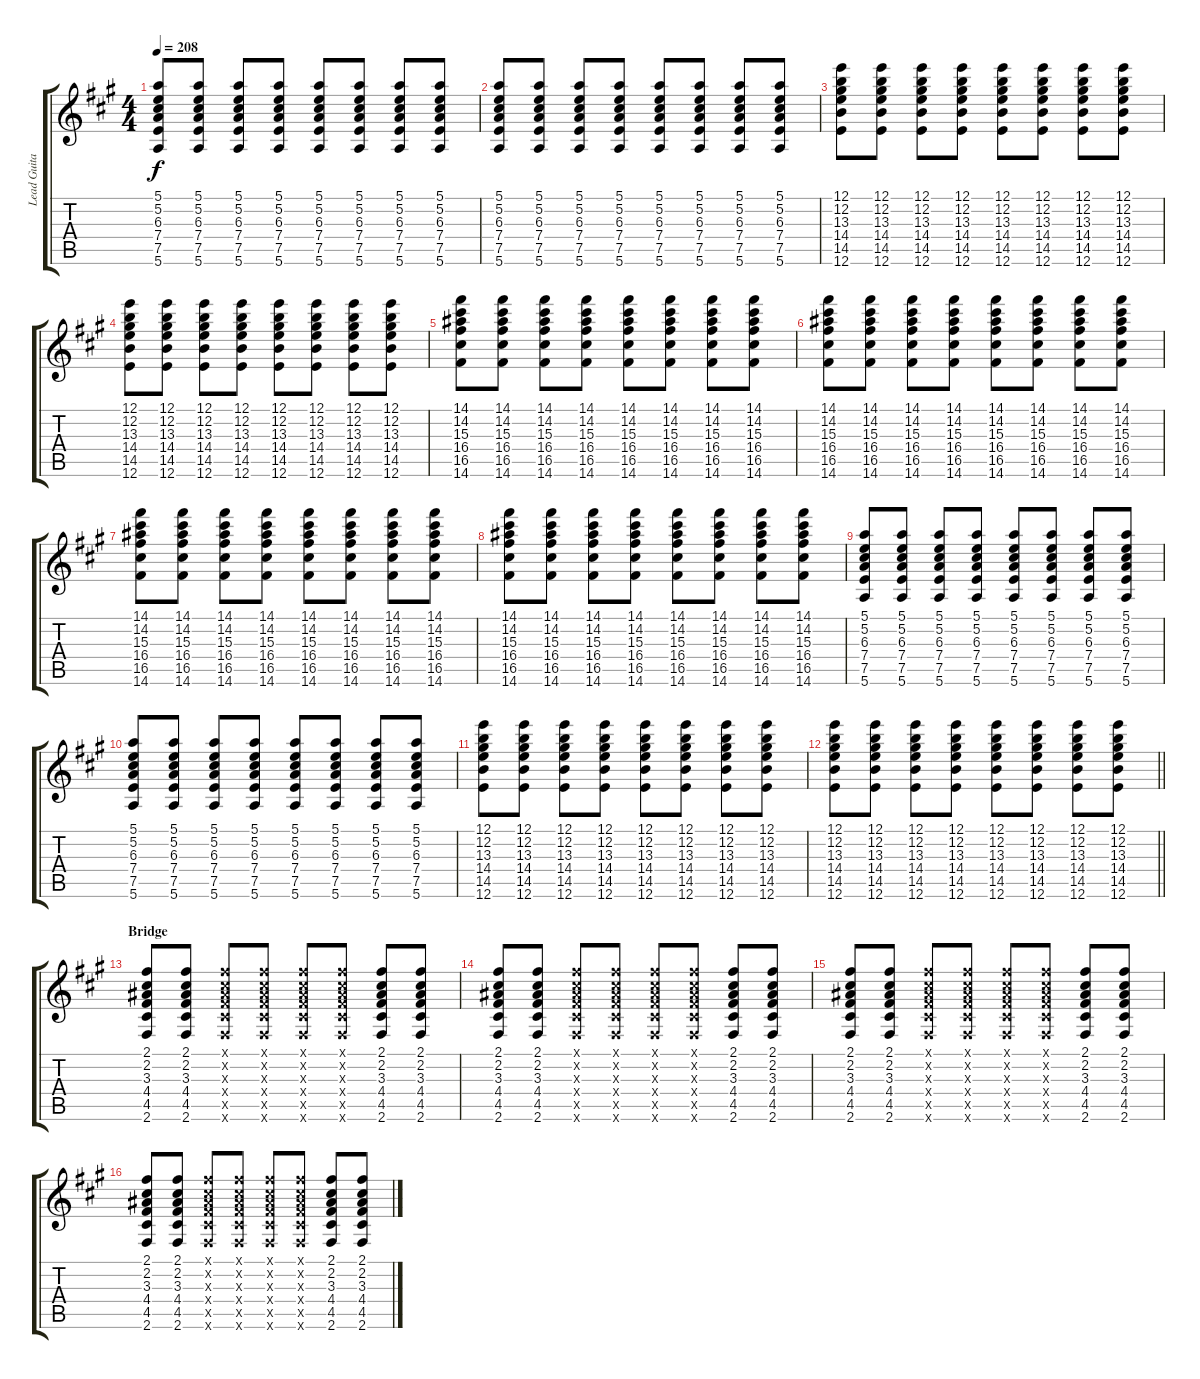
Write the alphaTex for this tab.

\track ("Lead Guitar" "Lead Guita") {instrument distortionguitar}
\staff {score tabs}
\tuning (E4 B3 G3 D3 A2 E2) {hide}
\ts (4 4)
\tempo 208
\clef g2
\ks a
(5.1 5.2 6.3 7.4 7.5 5.6).8{dy f} (5.1 5.2 6.3 7.4 7.5 5.6).8 (5.1 5.2 6.3 7.4 7.5 5.6).8 (5.1 5.2 6.3 7.4 7.5 5.6).8 (5.1 5.2 6.3 7.4 7.5 5.6).8 (5.1 5.2 6.3 7.4 7.5 5.6).8 (5.1 5.2 6.3 7.4 7.5 5.6).8 (5.1 5.2 6.3 7.4 7.5 5.6).8 |
(5.1 5.2 6.3 7.4 7.5 5.6).8 (5.1 5.2 6.3 7.4 7.5 5.6).8 (5.1 5.2 6.3 7.4 7.5 5.6).8 (5.1 5.2 6.3 7.4 7.5 5.6).8 (5.1 5.2 6.3 7.4 7.5 5.6).8 (5.1 5.2 6.3 7.4 7.5 5.6).8 (5.1 5.2 6.3 7.4 7.5 5.6).8 (5.1 5.2 6.3 7.4 7.5 5.6).8 |
(12.1 12.2 13.3 14.4 14.5 12.6).8 (12.1 12.2 13.3 14.4 14.5 12.6).8 (12.1 12.2 13.3 14.4 14.5 12.6).8 (12.1 12.2 13.3 14.4 14.5 12.6).8 (12.1 12.2 13.3 14.4 14.5 12.6).8 (12.1 12.2 13.3 14.4 14.5 12.6).8 (12.1 12.2 13.3 14.4 14.5 12.6).8 (12.1 12.2 13.3 14.4 14.5 12.6).8 |
(12.1 12.2 13.3 14.4 14.5 12.6).8 (12.1 12.2 13.3 14.4 14.5 12.6).8 (12.1 12.2 13.3 14.4 14.5 12.6).8 (12.1 12.2 13.3 14.4 14.5 12.6).8 (12.1 12.2 13.3 14.4 14.5 12.6).8 (12.1 12.2 13.3 14.4 14.5 12.6).8 (12.1 12.2 13.3 14.4 14.5 12.6).8 (12.1 12.2 13.3 14.4 14.5 12.6).8 |
(14.1 14.2 15.3 16.4 16.5 14.6).8 (14.1 14.2 15.3 16.4 16.5 14.6).8 (14.1 14.2 15.3 16.4 16.5 14.6).8 (14.1 14.2 15.3 16.4 16.5 14.6).8 (14.1 14.2 15.3 16.4 16.5 14.6).8 (14.1 14.2 15.3 16.4 16.5 14.6).8 (14.1 14.2 15.3 16.4 16.5 14.6).8 (14.1 14.2 15.3 16.4 16.5 14.6).8 |
(14.1 14.2 15.3 16.4 16.5 14.6).8 (14.1 14.2 15.3 16.4 16.5 14.6).8 (14.1 14.2 15.3 16.4 16.5 14.6).8 (14.1 14.2 15.3 16.4 16.5 14.6).8 (14.1 14.2 15.3 16.4 16.5 14.6).8 (14.1 14.2 15.3 16.4 16.5 14.6).8 (14.1 14.2 15.3 16.4 16.5 14.6).8 (14.1 14.2 15.3 16.4 16.5 14.6).8 |
(14.1 14.2 15.3 16.4 16.5 14.6).8 (14.1 14.2 15.3 16.4 16.5 14.6).8 (14.1 14.2 15.3 16.4 16.5 14.6).8 (14.1 14.2 15.3 16.4 16.5 14.6).8 (14.1 14.2 15.3 16.4 16.5 14.6).8 (14.1 14.2 15.3 16.4 16.5 14.6).8 (14.1 14.2 15.3 16.4 16.5 14.6).8 (14.1 14.2 15.3 16.4 16.5 14.6).8 |
(14.1 14.2 15.3 16.4 16.5 14.6).8 (14.1 14.2 15.3 16.4 16.5 14.6).8 (14.1 14.2 15.3 16.4 16.5 14.6).8 (14.1 14.2 15.3 16.4 16.5 14.6).8 (14.1 14.2 15.3 16.4 16.5 14.6).8 (14.1 14.2 15.3 16.4 16.5 14.6).8 (14.1 14.2 15.3 16.4 16.5 14.6).8 (14.1 14.2 15.3 16.4 16.5 14.6).8 |
(5.1 5.2 6.3 7.4 7.5 5.6).8 (5.1 5.2 6.3 7.4 7.5 5.6).8 (5.1 5.2 6.3 7.4 7.5 5.6).8 (5.1 5.2 6.3 7.4 7.5 5.6).8 (5.1 5.2 6.3 7.4 7.5 5.6).8 (5.1 5.2 6.3 7.4 7.5 5.6).8 (5.1 5.2 6.3 7.4 7.5 5.6).8 (5.1 5.2 6.3 7.4 7.5 5.6).8 |
(5.1 5.2 6.3 7.4 7.5 5.6).8 (5.1 5.2 6.3 7.4 7.5 5.6).8 (5.1 5.2 6.3 7.4 7.5 5.6).8 (5.1 5.2 6.3 7.4 7.5 5.6).8 (5.1 5.2 6.3 7.4 7.5 5.6).8 (5.1 5.2 6.3 7.4 7.5 5.6).8 (5.1 5.2 6.3 7.4 7.5 5.6).8 (5.1 5.2 6.3 7.4 7.5 5.6).8 |
(12.1 12.2 13.3 14.4 14.5 12.6).8 (12.1 12.2 13.3 14.4 14.5 12.6).8 (12.1 12.2 13.3 14.4 14.5 12.6).8 (12.1 12.2 13.3 14.4 14.5 12.6).8 (12.1 12.2 13.3 14.4 14.5 12.6).8 (12.1 12.2 13.3 14.4 14.5 12.6).8 (12.1 12.2 13.3 14.4 14.5 12.6).8 (12.1 12.2 13.3 14.4 14.5 12.6).8 |
\barLineRight lightlight
(12.1 12.2 13.3 14.4 14.5 12.6).8 (12.1 12.2 13.3 14.4 14.5 12.6).8 (12.1 12.2 13.3 14.4 14.5 12.6).8 (12.1 12.2 13.3 14.4 14.5 12.6).8 (12.1 12.2 13.3 14.4 14.5 12.6).8 (12.1 12.2 13.3 14.4 14.5 12.6).8 (12.1 12.2 13.3 14.4 14.5 12.6).8 (12.1 12.2 13.3 14.4 14.5 12.6).8 |
\section ("" "Bridge")
(2.1 2.2 3.3 4.4 4.5 2.6).8 (2.1 2.2 3.3 4.4 4.5 2.6).8 (2.1{x} 2.2{x} 3.3{x} 4.4{x} 4.5{x} 2.6{x}).8 (2.1{x} 2.2{x} 3.3{x} 4.4{x} 4.5{x} 2.6{x}).8 (2.1{x} 2.2{x} 3.3{x} 4.4{x} 4.5{x} 2.6{x}).8 (2.1{x} 2.2{x} 3.3{x} 4.4{x} 4.5{x} 2.6{x}).8 (2.1 2.2 3.3 4.4 4.5 2.6).8 (2.1 2.2 3.3 4.4 4.5 2.6).8 |
(2.1 2.2 3.3 4.4 4.5 2.6).8 (2.1 2.2 3.3 4.4 4.5 2.6).8 (2.1{x} 2.2{x} 3.3{x} 4.4{x} 4.5{x} 2.6{x}).8 (2.1{x} 2.2{x} 3.3{x} 4.4{x} 4.5{x} 2.6{x}).8 (2.1{x} 2.2{x} 3.3{x} 4.4{x} 4.5{x} 2.6{x}).8 (2.1{x} 2.2{x} 3.3{x} 4.4{x} 4.5{x} 2.6{x}).8 (2.1 2.2 3.3 4.4 4.5 2.6).8 (2.1 2.2 3.3 4.4 4.5 2.6).8 |
(2.1 2.2 3.3 4.4 4.5 2.6).8 (2.1 2.2 3.3 4.4 4.5 2.6).8 (2.1{x} 2.2{x} 3.3{x} 4.4{x} 4.5{x} 2.6{x}).8 (2.1{x} 2.2{x} 3.3{x} 4.4{x} 4.5{x} 2.6{x}).8 (2.1{x} 2.2{x} 3.3{x} 4.4{x} 4.5{x} 2.6{x}).8 (2.1{x} 2.2{x} 3.3{x} 4.4{x} 4.5{x} 2.6{x}).8 (2.1 2.2 3.3 4.4 4.5 2.6).8 (2.1 2.2 3.3 4.4 4.5 2.6).8 |
(2.1 2.2 3.3 4.4 4.5 2.6).8 (2.1 2.2 3.3 4.4 4.5 2.6).8 (2.1{x} 2.2{x} 3.3{x} 4.4{x} 4.5{x} 2.6{x}).8 (2.1{x} 2.2{x} 3.3{x} 4.4{x} 4.5{x} 2.6{x}).8 (2.1{x} 2.2{x} 3.3{x} 4.4{x} 4.5{x} 2.6{x}).8 (2.1{x} 2.2{x} 3.3{x} 4.4{x} 4.5{x} 2.6{x}).8 (2.1 2.2 3.3 4.4 4.5 2.6).8 (2.1 2.2 3.3 4.4 4.5 2.6).8
